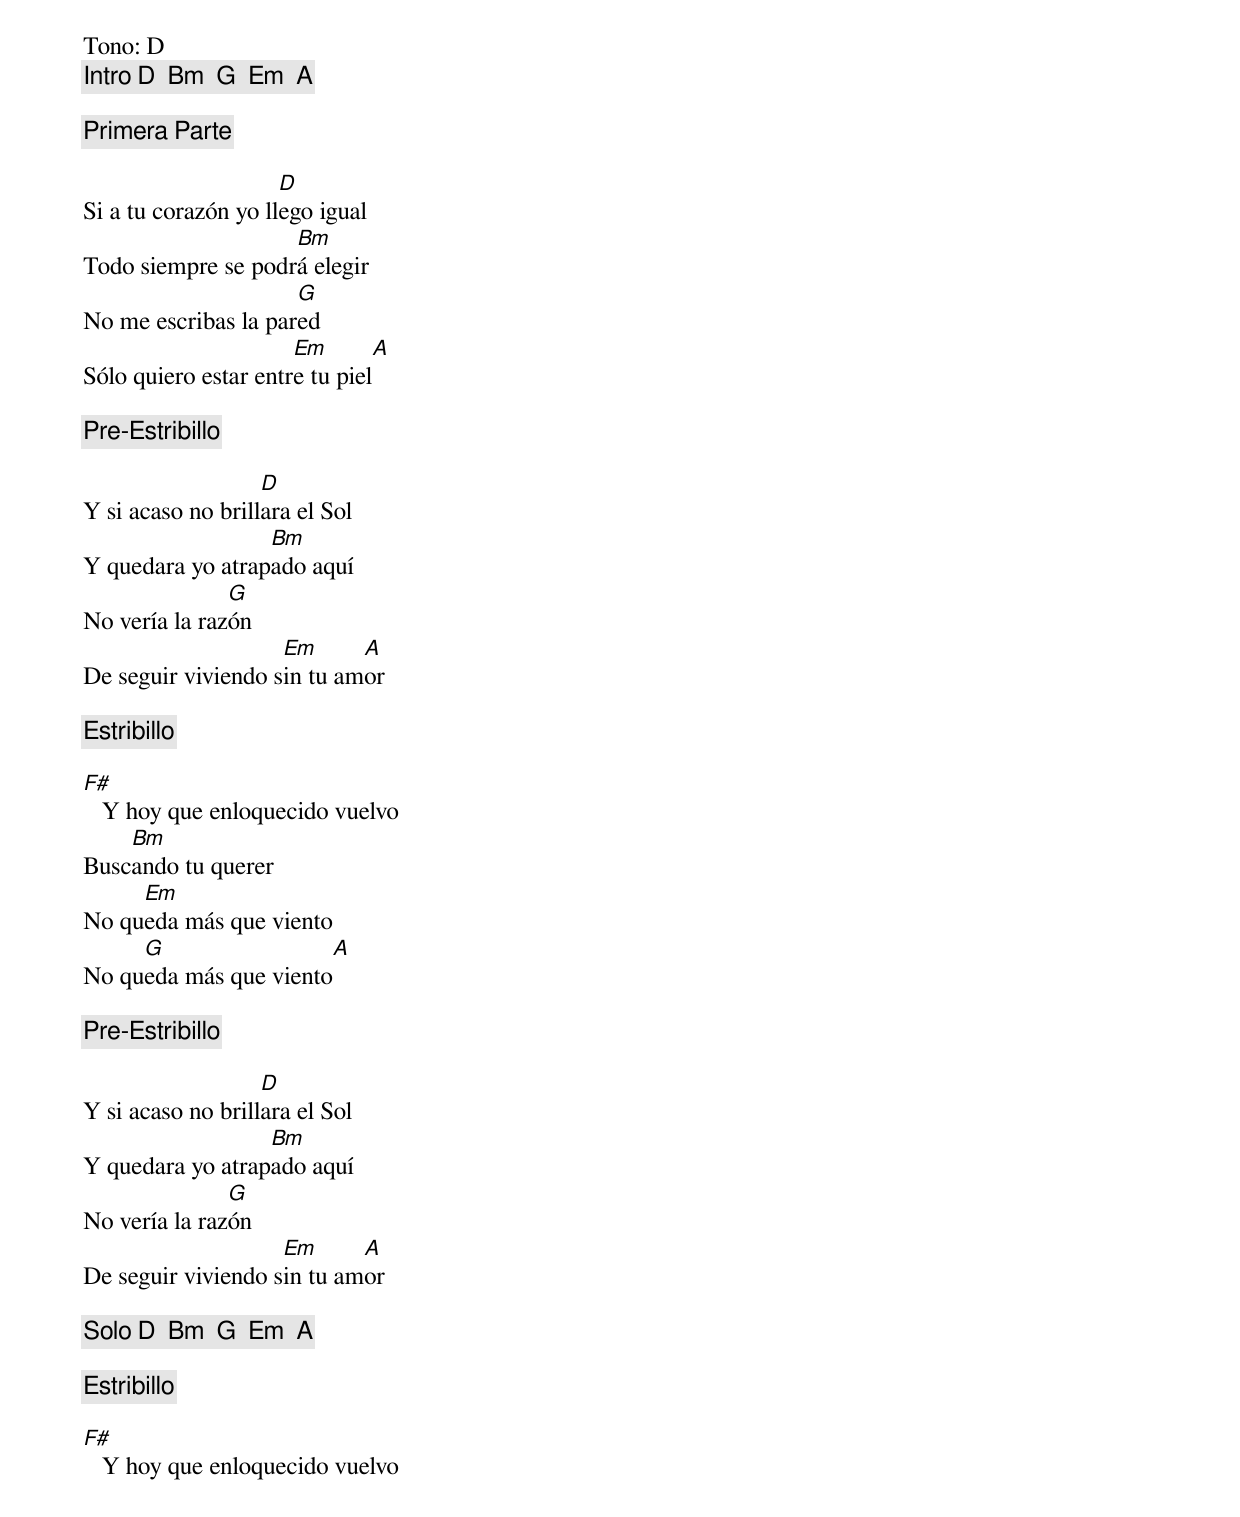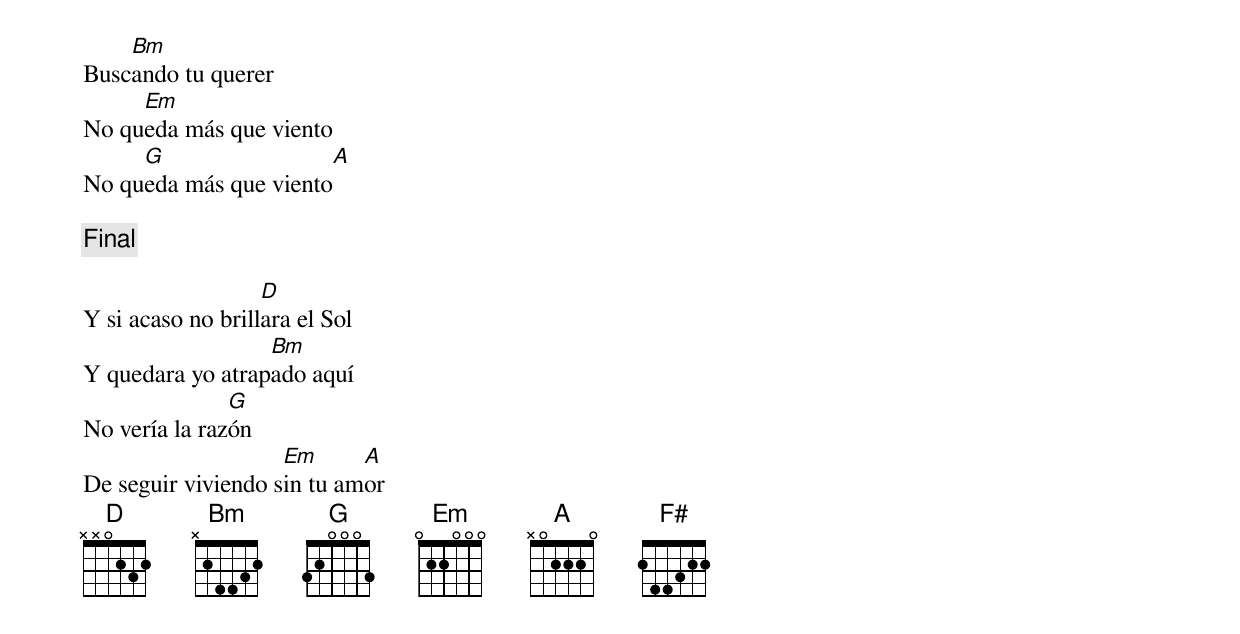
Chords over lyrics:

Tono: D
[Intro] D  Bm  G  Em  A

[Primera Parte]

                     D
Si a tu corazón yo llego igual
                    Bm
Todo siempre se podrá elegir
                     G
No me escribas la pared
                      Em        A
Sólo quiero estar entre tu piel

[Pre-Estribillo]

                   D
Y si acaso no brillara el Sol
                  Bm
Y quedara yo atrapado aquí
               G
No vería la razón
                    Em      A
De seguir viviendo sin tu amor

[Estribillo]

F#
   Y hoy que enloquecido vuelvo
    Bm
Buscando tu querer
     Em
No queda más que viento
     G                  A
No queda más que viento

[Pre-Estribillo]

                   D
Y si acaso no brillara el Sol
                  Bm
Y quedara yo atrapado aquí
               G
No vería la razón
                    Em      A
De seguir viviendo sin tu amor

[Solo] D  Bm  G  Em  A

[Estribillo]

F#
   Y hoy que enloquecido vuelvo
    Bm
Buscando tu querer
     Em
No queda más que viento
     G                  A
No queda más que viento

[Final]

                   D
Y si acaso no brillara el Sol
                  Bm
Y quedara yo atrapado aquí
               G
No vería la razón
                    Em      A
De seguir viviendo sin tu amor
